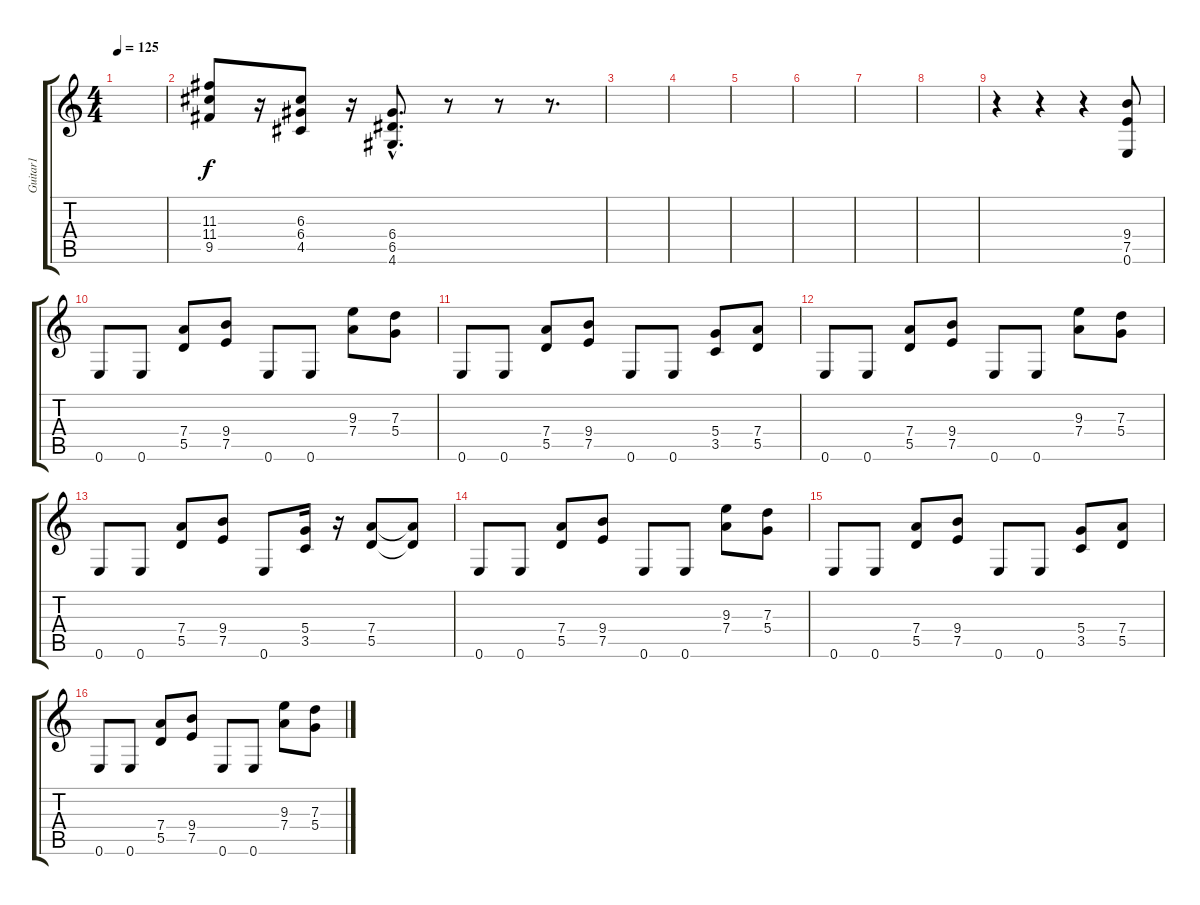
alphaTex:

\track ("Guitar1" "Guitar1") {instrument distortionguitar}
\staff {score tabs}
\tuning (E4 B3 G3 D3 A2 E2) {hide}
\ts (4 4)
\tempo 125
\clef g2
\ks c
|
(11.3 11.4 9.5).8 r.16 (6.3 6.4 4.5).8 r.16 (6.4{hac} 6.5{hac} 4.6{hac}).8{d} r.8 r.8 r.8{d} |
|
|
|
|
|
|
r.4 r.4 r.4 (9.4 7.5 0.6).8 |
0.6.8 0.6.8 (7.4 5.5).8 (9.4 7.5).8 0.6.8 0.6.8 (9.3 7.4).8 (7.3 5.4).8 |
0.6.8 0.6.8 (7.4 5.5).8 (9.4 7.5).8 0.6.8 0.6.8 (5.4 3.5).8 (7.4 5.5).8 |
0.6.8 0.6.8 (7.4 5.5).8 (9.4 7.5).8 0.6.8 0.6.8 (9.3 7.4).8 (7.3 5.4).8 |
0.6.8 0.6.8 (7.4 5.5).8 (9.4 7.5).8 0.6.8 (5.4 3.5).16 r.16 (7.4 5.5).8 (7.4{t} 5.5{t}).8 |
0.6.8 0.6.8 (7.4 5.5).8 (9.4 7.5).8 0.6.8 0.6.8 (9.3 7.4).8 (7.3 5.4).8 |
0.6.8 0.6.8 (7.4 5.5).8 (9.4 7.5).8 0.6.8 0.6.8 (5.4 3.5).8 (7.4 5.5).8 |
0.6.8 0.6.8 (7.4 5.5).8 (9.4 7.5).8 0.6.8 0.6.8 (9.3 7.4).8 (7.3 5.4).8
